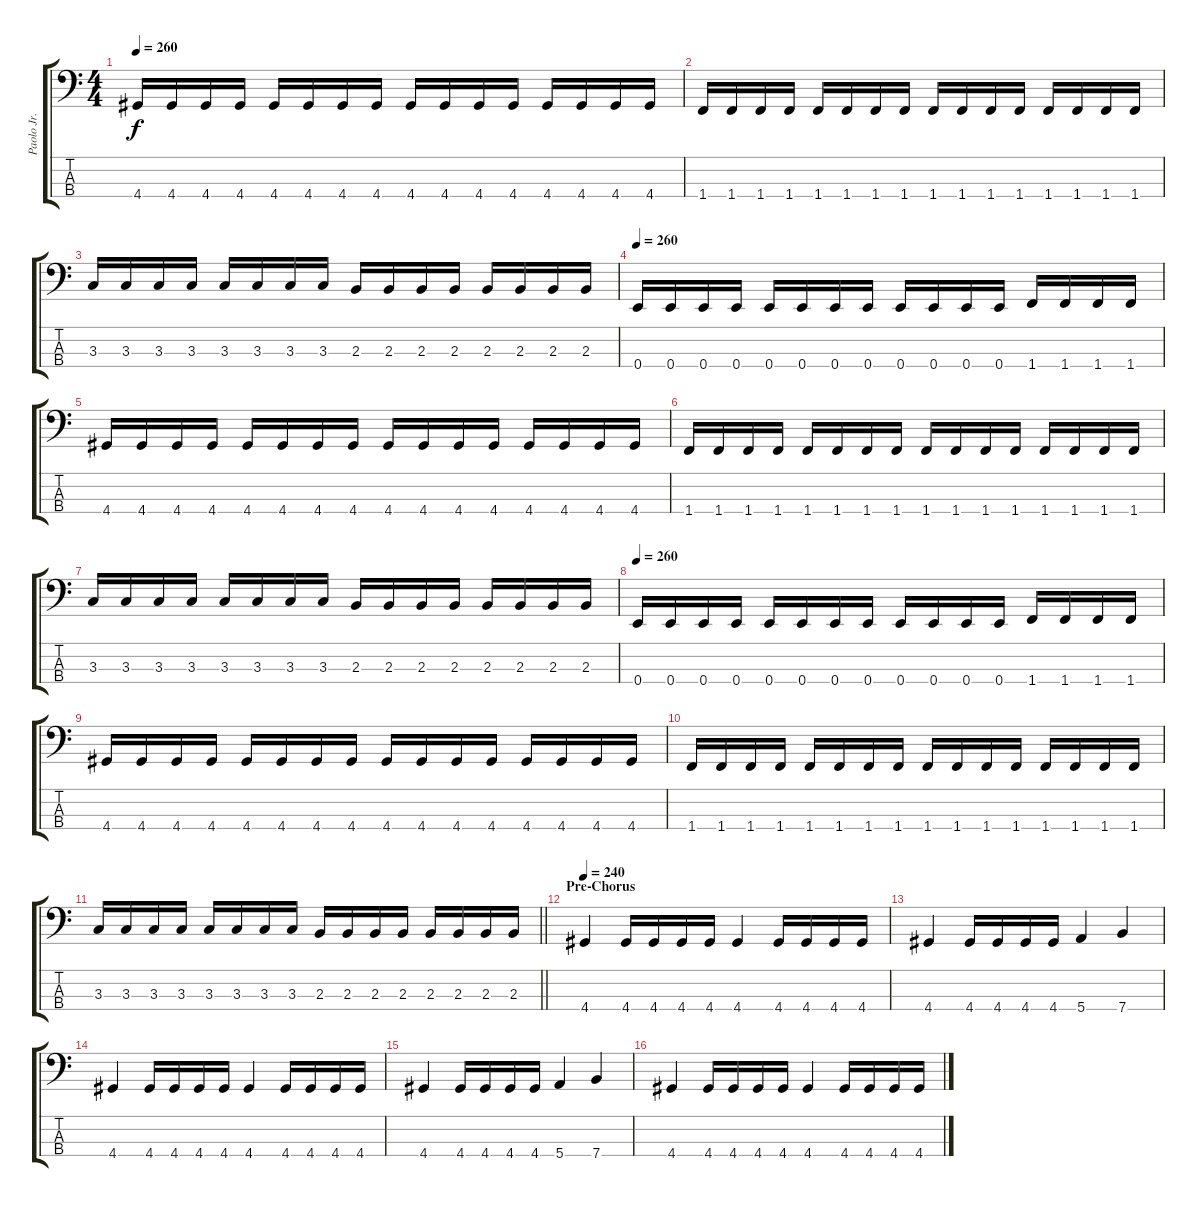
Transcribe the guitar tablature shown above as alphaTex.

\track ("Paolo Jr." "Paolo Jr.") {instrument electricbasspick}
\staff {score tabs}
\tuning (G2 D2 A1 E1) {hide}
\ts (4 4)
\tempo 260
\clef f4
\ks c
4.4.16{dy f} 4.4.16 4.4.16 4.4.16 4.4.16 4.4.16 4.4.16 4.4.16 4.4.16 4.4.16 4.4.16 4.4.16 4.4.16 4.4.16 4.4.16 4.4.16 |
1.4.16 1.4.16 1.4.16 1.4.16 1.4.16 1.4.16 1.4.16 1.4.16 1.4.16 1.4.16 1.4.16 1.4.16 1.4.16 1.4.16 1.4.16 1.4.16 |
3.3.16 3.3.16 3.3.16 3.3.16 3.3.16 3.3.16 3.3.16 3.3.16 2.3.16 2.3.16 2.3.16 2.3.16 2.3.16 2.3.16 2.3.16 2.3.16 |
\tempo 260
0.4.16 0.4.16 0.4.16 0.4.16 0.4.16 0.4.16 0.4.16 0.4.16 0.4.16 0.4.16 0.4.16 0.4.16 1.4.16 1.4.16 1.4.16 1.4.16 |
4.4.16 4.4.16 4.4.16 4.4.16 4.4.16 4.4.16 4.4.16 4.4.16 4.4.16 4.4.16 4.4.16 4.4.16 4.4.16 4.4.16 4.4.16 4.4.16 |
1.4.16 1.4.16 1.4.16 1.4.16 1.4.16 1.4.16 1.4.16 1.4.16 1.4.16 1.4.16 1.4.16 1.4.16 1.4.16 1.4.16 1.4.16 1.4.16 |
3.3.16 3.3.16 3.3.16 3.3.16 3.3.16 3.3.16 3.3.16 3.3.16 2.3.16 2.3.16 2.3.16 2.3.16 2.3.16 2.3.16 2.3.16 2.3.16 |
\tempo 260
0.4.16 0.4.16 0.4.16 0.4.16 0.4.16 0.4.16 0.4.16 0.4.16 0.4.16 0.4.16 0.4.16 0.4.16 1.4.16 1.4.16 1.4.16 1.4.16 |
4.4.16 4.4.16 4.4.16 4.4.16 4.4.16 4.4.16 4.4.16 4.4.16 4.4.16 4.4.16 4.4.16 4.4.16 4.4.16 4.4.16 4.4.16 4.4.16 |
1.4.16 1.4.16 1.4.16 1.4.16 1.4.16 1.4.16 1.4.16 1.4.16 1.4.16 1.4.16 1.4.16 1.4.16 1.4.16 1.4.16 1.4.16 1.4.16 |
\barLineRight lightlight
3.3.16 3.3.16 3.3.16 3.3.16 3.3.16 3.3.16 3.3.16 3.3.16 2.3.16 2.3.16 2.3.16 2.3.16 2.3.16 2.3.16 2.3.16 2.3.16 |
\section ("" "Pre-Chorus")
\tempo 240
4.4.4 4.4.16 4.4.16 4.4.16 4.4.16 4.4.4 4.4.16 4.4.16 4.4.16 4.4.16 |
4.4.4 4.4.16 4.4.16 4.4.16 4.4.16 5.4.4 7.4.4 |
4.4.4 4.4.16 4.4.16 4.4.16 4.4.16 4.4.4 4.4.16 4.4.16 4.4.16 4.4.16 |
4.4.4 4.4.16 4.4.16 4.4.16 4.4.16 5.4.4 7.4.4 |
4.4.4 4.4.16 4.4.16 4.4.16 4.4.16 4.4.4 4.4.16 4.4.16 4.4.16 4.4.16
